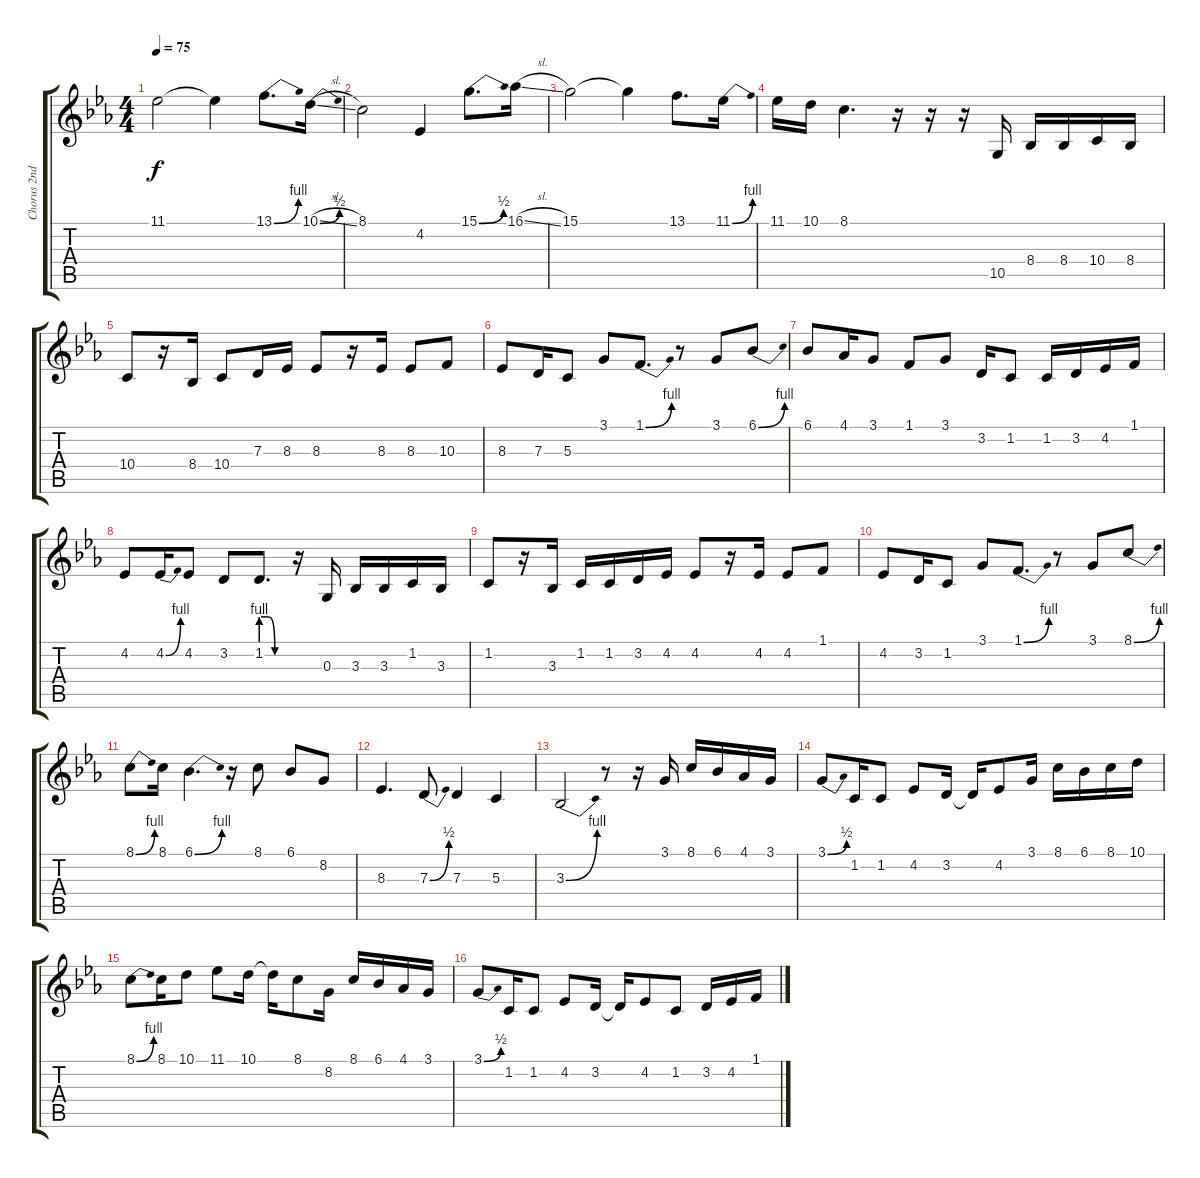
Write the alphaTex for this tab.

\track ("Chorus 2nd" "Chorus 2nd") {instrument lead1square}
\staff {score tabs}
\tuning (E4 B3 G3 D3 A2 E2) {hide}
\ts (4 4)
\tempo 75
\clef g2
\ks eb
11.1.2{dy f} 11.1{t}.4 13.1{be (bend 0 0 60 4)}.8{d} 10.1{be (bend 0 0 60 2) sl}.16 |
8.1.2 4.2{t}.4 15.1{be (bend 0 0 60 2)}.8{d} 16.1{sl}.16 |
15.1.2 15.1{t}.4 13.1.8{d} 11.1{be (bend 0 0 60 4)}.16 |
11.1.16 10.1.16 8.1.4{d} r.16 r.16 r.16 10.5.16 8.4.16 8.4.16 10.4.16 8.4.16 |
10.4.8 r.16 8.4.16 10.4.8 7.3.16 8.3.16 8.3.8 r.16 8.3.16 8.3.8 10.3.8 |
8.3.8 7.3.16 5.3.8 3.1.8 1.1{be (bend 0 0 60 4)}.8{d} r.8 3.1.8 6.1{be (bend 0 0 60 4)}.8 |
6.1.8 4.1.16 3.1.8 1.1.8 3.1.8 3.2.16 1.2.8 1.2.16 3.2.16 4.2.16 1.1.16 |
4.2.8 4.2{be (bend 0 0 60 4)}.16 4.2.8 3.2.8 1.2{be (custom 0 4 15 4 30 0 60 0)}.8{d} r.16 0.3.16 3.3.16 3.3.16 1.2.16 3.3.16 |
1.2.8 r.16 3.3.16 1.2.16 1.2.16 3.2.16 4.2.16 4.2.8 r.16 4.2.16 4.2.8 1.1.8 |
4.2.8 3.2.16 1.2.8 3.1.8 1.1{be (bend 0 0 60 4)}.8{d} r.8 3.1.8 8.1{be (bend 0 0 60 4)}.8 |
8.1{be (bend 0 0 60 4)}.8 8.1.16 6.1{be (bend 0 0 60 4)}.4{d} r.16 8.1.8 6.1.8 8.2.8 |
8.3.4{d} 7.3{be (bend 0 0 60 2)}.8 7.3.4 5.3.4 |
3.3{be (bend 0 0 60 4)}.2 r.8 r.16 3.1.16 8.1.16 6.1.16 4.1.16 3.1.16 |
3.1{be (bend 0 0 60 2)}.8 1.2.16 1.2.8 4.2.8 3.2.16 3.2{t}.16 4.2.8 3.1.16 8.1.16 6.1.16 8.1.16 10.1.16 |
8.1{be (bend 0 0 60 4)}.8 8.1.16 10.1.8 11.1.8 10.1.16 10.1{t}.16 8.1.8 8.2.16 8.1.16 6.1.16 4.1.16 3.1.16 |
3.1{be (bend 0 0 60 2)}.8 1.2.16 1.2.8 4.2.8 3.2.16 3.2{t}.16 4.2.8 1.2.8 3.2.16 4.2.16 1.1.16
